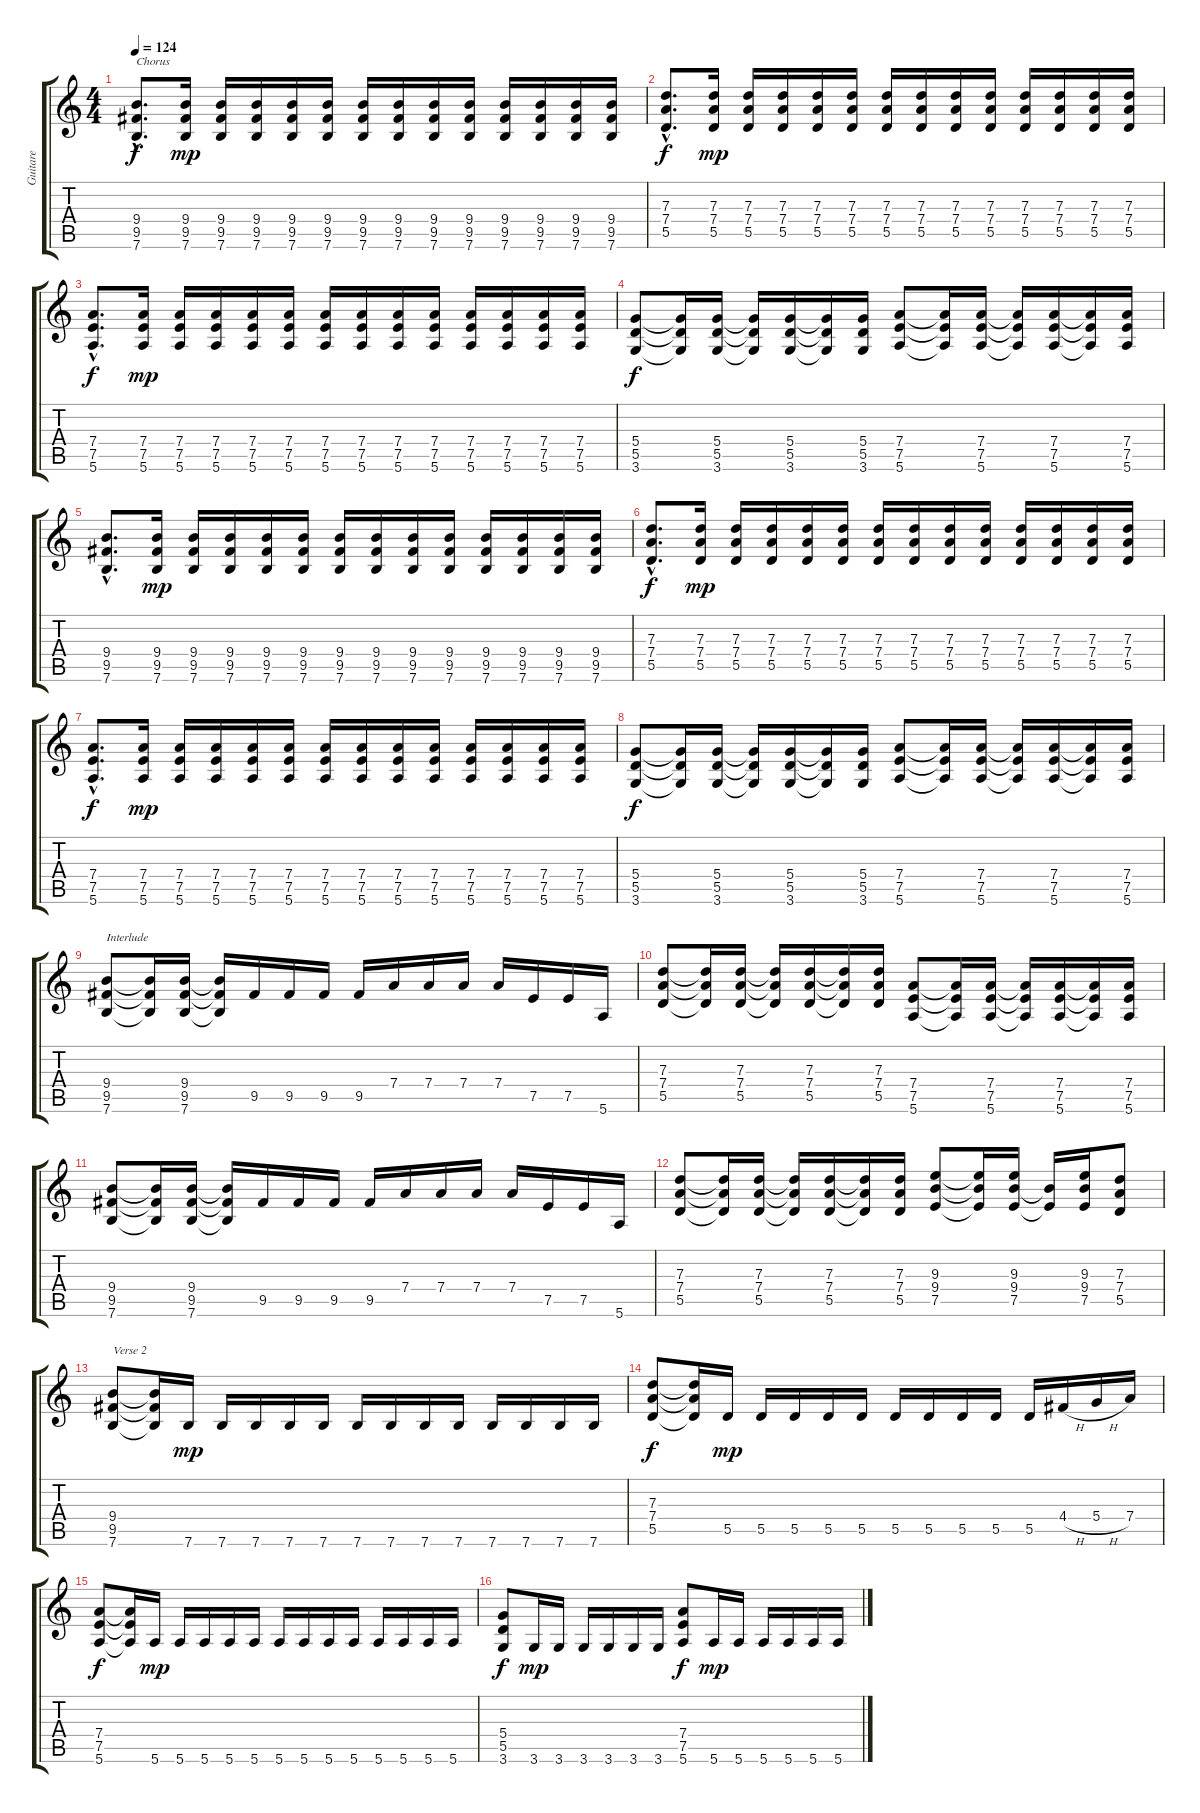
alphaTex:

\track ("Guitare" "Guitare") {instrument distortionguitar}
\staff {score tabs}
\tuning (E4 B3 G3 D3 A2 E2) {hide}
\ts (4 4)
\tempo 124
\clef g2
\ks c
(9.4{hac} 9.5{hac} 7.6{hac}).8{d txt "Chorus" dy f} (9.4 9.5 7.6).16{dy mp} (9.4 9.5 7.6).16 (9.4 9.5 7.6).16 (9.4 9.5 7.6).16 (9.4 9.5 7.6).16 (9.4 9.5 7.6).16 (9.4 9.5 7.6).16 (9.4 9.5 7.6).16 (9.4 9.5 7.6).16 (9.4 9.5 7.6).16 (9.4 9.5 7.6).16 (9.4 9.5 7.6).16 (9.4 9.5 7.6).16 |
(7.3{hac} 7.4{hac} 5.5{hac}).8{d dy f} (7.3 7.4 5.5).16{dy mp} (7.3 7.4 5.5).16 (7.3 7.4 5.5).16 (7.3 7.4 5.5).16 (7.3 7.4 5.5).16 (7.3 7.4 5.5).16 (7.3 7.4 5.5).16 (7.3 7.4 5.5).16 (7.3 7.4 5.5).16 (7.3 7.4 5.5).16 (7.3 7.4 5.5).16 (7.3 7.4 5.5).16 (7.3 7.4 5.5).16 |
(7.4{hac} 7.5{hac} 5.6{hac}).8{d dy f} (7.4 7.5 5.6).16{dy mp} (7.4 7.5 5.6).16 (7.4 7.5 5.6).16 (7.4 7.5 5.6).16 (7.4 7.5 5.6).16 (7.4 7.5 5.6).16 (7.4 7.5 5.6).16 (7.4 7.5 5.6).16 (7.4 7.5 5.6).16 (7.4 7.5 5.6).16 (7.4 7.5 5.6).16 (7.4 7.5 5.6).16 (7.4 7.5 5.6).16 |
(5.4 5.5 3.6).8{dy f} (5.4{t} 5.5{t} 3.6{t}).16 (5.4 5.5 3.6).16 (5.4{t} 5.5{t} 3.6{t}).16 (5.4 5.5 3.6).16 (5.4{t} 5.5{t} 3.6{t}).16 (5.4 5.5 3.6).16 (7.4 7.5 5.6).8 (7.4{t} 7.5{t} 5.6{t}).16 (7.4 7.5 5.6).16 (7.4{t} 7.5{t} 5.6{t}).16 (7.4 7.5 5.6).16 (7.4{t} 7.5{t} 5.6{t}).16 (7.4 7.5 5.6).16 |
(9.4{hac} 9.5{hac} 7.6{hac}).8{d} (9.4 9.5 7.6).16{dy mp} (9.4 9.5 7.6).16 (9.4 9.5 7.6).16 (9.4 9.5 7.6).16 (9.4 9.5 7.6).16 (9.4 9.5 7.6).16 (9.4 9.5 7.6).16 (9.4 9.5 7.6).16 (9.4 9.5 7.6).16 (9.4 9.5 7.6).16 (9.4 9.5 7.6).16 (9.4 9.5 7.6).16 (9.4 9.5 7.6).16 |
(7.3{hac} 7.4{hac} 5.5{hac}).8{d dy f} (7.3 7.4 5.5).16{dy mp} (7.3 7.4 5.5).16 (7.3 7.4 5.5).16 (7.3 7.4 5.5).16 (7.3 7.4 5.5).16 (7.3 7.4 5.5).16 (7.3 7.4 5.5).16 (7.3 7.4 5.5).16 (7.3 7.4 5.5).16 (7.3 7.4 5.5).16 (7.3 7.4 5.5).16 (7.3 7.4 5.5).16 (7.3 7.4 5.5).16 |
(7.4{hac} 7.5{hac} 5.6{hac}).8{d dy f} (7.4 7.5 5.6).16{dy mp} (7.4 7.5 5.6).16 (7.4 7.5 5.6).16 (7.4 7.5 5.6).16 (7.4 7.5 5.6).16 (7.4 7.5 5.6).16 (7.4 7.5 5.6).16 (7.4 7.5 5.6).16 (7.4 7.5 5.6).16 (7.4 7.5 5.6).16 (7.4 7.5 5.6).16 (7.4 7.5 5.6).16 (7.4 7.5 5.6).16 |
(5.4 5.5 3.6).8{dy f} (5.4{t} 5.5{t} 3.6{t}).16 (5.4 5.5 3.6).16 (5.4{t} 5.5{t} 3.6{t}).16 (5.4 5.5 3.6).16 (5.4{t} 5.5{t} 3.6{t}).16 (5.4 5.5 3.6).16 (7.4 7.5 5.6).8 (7.4{t} 7.5{t} 5.6{t}).16 (7.4 7.5 5.6).16 (7.4{t} 7.5{t} 5.6{t}).16 (7.4 7.5 5.6).16 (7.4{t} 7.5{t} 5.6{t}).16 (7.4 7.5 5.6).16 |
(9.4 9.5 7.6).8{txt "Interlude"} (9.4{t} 9.5{t} 7.6{t}).16 (9.4 9.5 7.6).16 (9.4{t} 9.5{t} 7.6{t}).16 9.5.16 9.5.16 9.5.16 9.5.16 7.4.16 7.4.16 7.4.16 7.4.16 7.5.16 7.5.16 5.6.16 |
(7.3 7.4 5.5).8 (7.3{t} 7.4{t} 5.5{t}).16 (7.3 7.4 5.5).16 (7.3{t} 7.4{t} 5.5{t}).16 (7.3 7.4 5.5).16 (7.3{t} 7.4{t} 5.5{t}).16 (7.3 7.4 5.5).16 (7.4 7.5 5.6).8 (7.4{t} 7.5{t} 5.6{t}).16 (7.4 7.5 5.6).16 (7.4{t} 7.5{t} 5.6{t}).16 (7.4 7.5 5.6).16 (7.4{t} 7.5{t} 5.6{t}).16 (7.4 7.5 5.6).16 |
(9.4 9.5 7.6).8 (9.4{t} 9.5{t} 7.6{t}).16 (9.4 9.5 7.6).16 (9.4{t} 9.5{t} 7.6{t}).16 9.5.16 9.5.16 9.5.16 9.5.16 7.4.16 7.4.16 7.4.16 7.4.16 7.5.16 7.5.16 5.6.16 |
(7.3 7.4 5.5).8 (7.3{t} 7.4{t} 5.5{t}).16 (7.3 7.4 5.5).16 (7.3{t} 7.4{t} 5.5{t}).16 (7.3 7.4 5.5).16 (7.3{t} 7.4{t} 5.5{t}).16 (7.3 7.4 5.5).16 (9.3 9.4 7.5).8 (9.3{t} 9.4{t} 7.5{t}).16 (9.3 9.4 7.5).16 (9.4{t} 7.5{t}).16 (9.3 9.4 7.5).16 (7.3 7.4 5.5).8 |
(9.4 9.5 7.6).8{txt "Verse 2"} (9.4{t} 9.5{t} 7.6{t}).16 7.6.16{dy mp} 7.6.16 7.6.16 7.6.16 7.6.16 7.6.16 7.6.16 7.6.16 7.6.16 7.6.16 7.6.16 7.6.16 7.6.16 |
(7.3 7.4 5.5).8{dy f} (7.3{t} 7.4{t} 5.5{t}).16 5.5.16{dy mp} 5.5.16 5.5.16 5.5.16 5.5.16 5.5.16 5.5.16 5.5.16 5.5.16 5.5.16 4.4{h}.16 5.4{h}.16 7.4.16 |
(7.4 7.5 5.6).8{dy f} (7.4{t} 7.5{t} 5.6{t}).16 5.6.16{dy mp} 5.6.16 5.6.16 5.6.16 5.6.16 5.6.16 5.6.16 5.6.16 5.6.16 5.6.16 5.6.16 5.6.16 5.6.16 |
(5.4 5.5 3.6).8{dy f} 3.6.16{dy mp} 3.6.16 3.6.16 3.6.16 3.6.16 3.6.16 (7.4 7.5 5.6).8{dy f} 5.6.16{dy mp} 5.6.16 5.6.16 5.6.16 5.6.16 5.6.16
